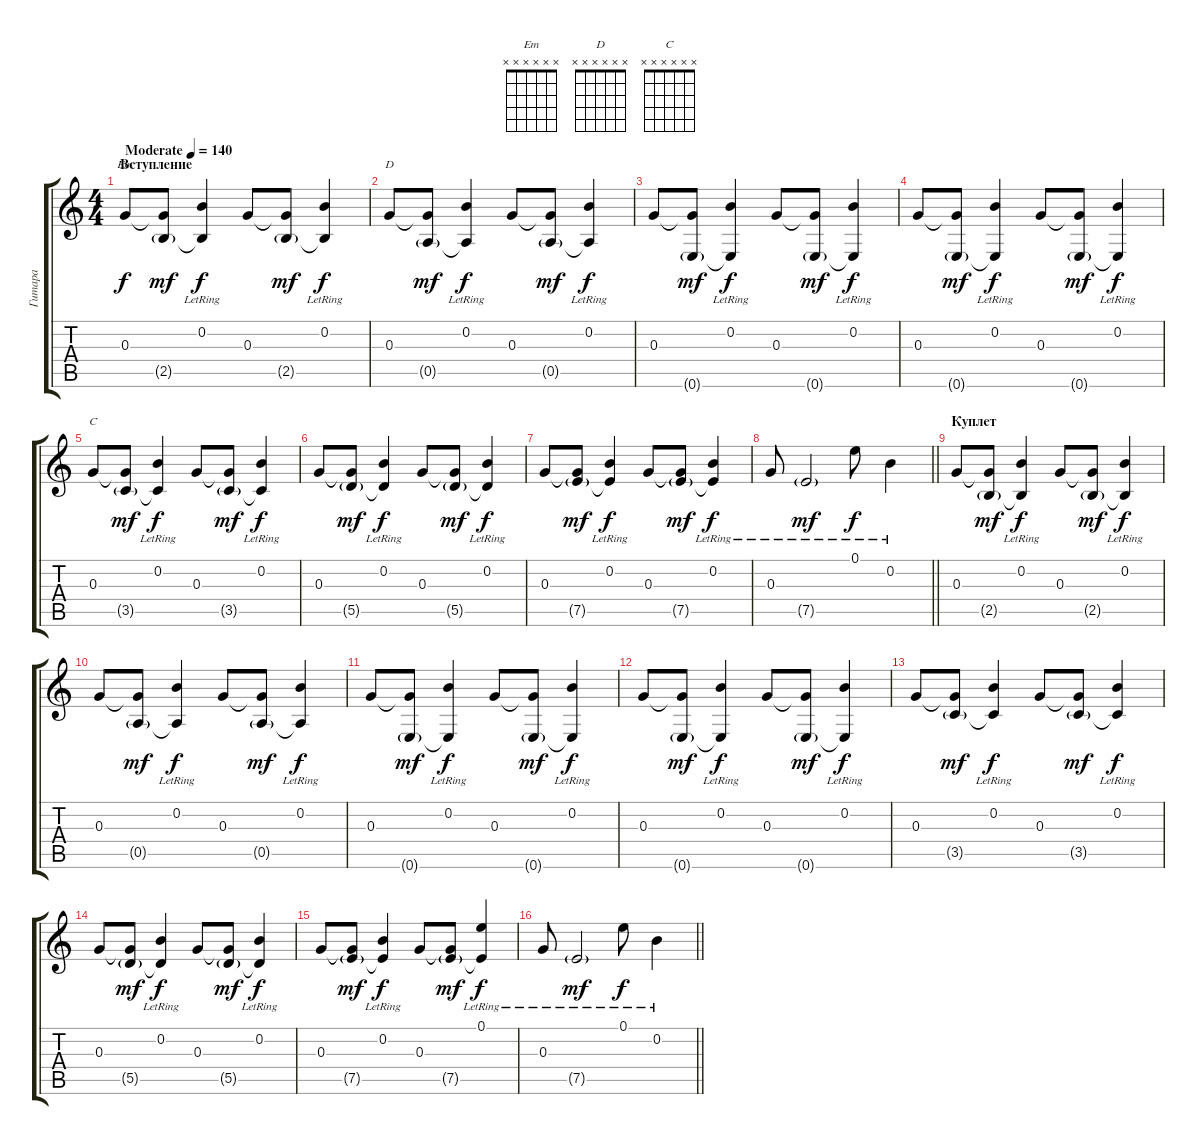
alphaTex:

\track ("Гитара" "Гитара") {instrument acousticguitarsteel}
\staff {score tabs}
\tuning (E4 B3 G3 D3 A2 E2) {hide}
\chord ("Em" x x x x x x)
\chord ("D" x x x x x x)
\chord ("C" x x x x x x)
\ts (4 4)
\section ("" "Вступление")
\tempo (140 "Moderate")
\clef g2
\ks c
0.3.8{ch "Em" dy f instrument acousticguitarsteel} (0.3{t} 2.5{g}).8{dy mf} (0.2{lr} 2.5{t}).4{dy f} 0.3.8 (0.3{t} 2.5{g}).8{dy mf} (0.2{lr} 2.5{t}).4{dy f} |
0.3.8{ch "D"} (0.3{t} 0.5{g}).8{dy mf} (0.2{lr} 0.5{t}).4{dy f} 0.3.8 (0.3{t} 0.5{g}).8{dy mf} (0.2{lr} 0.5{t}).4{dy f} |
0.3.8 (0.3{t} 0.6{g}).8{dy mf} (0.2{lr} 0.6{t}).4{dy f} 0.3.8 (0.3{t} 0.6{g}).8{dy mf} (0.2{lr} 0.6{t}).4{dy f} |
0.3.8 (0.3{t} 0.6{g}).8{dy mf} (0.2{lr} 0.6{t}).4{dy f} 0.3.8 (0.3{t} 0.6{g}).8{dy mf} (0.2{lr} 0.6{t}).4{dy f} |
0.3.8{ch "C"} (0.3{t} 3.5{g}).8{dy mf} (0.2{lr} 3.5{t}).4{dy f} 0.3.8 (0.3{t} 3.5{g}).8{dy mf} (0.2{lr} 3.5{t}).4{dy f} |
0.3.8 (0.3{t} 5.5{g}).8{dy mf} (0.2{lr} 5.5{t}).4{dy f} 0.3.8 (0.3{t} 5.5{g}).8{dy mf} (0.2{lr} 5.5{t}).4{dy f} |
0.3.8 (0.3{t} 7.5{g}).8{dy mf} (0.2{lr} 7.5{t}).4{dy f} 0.3.8 (0.3{t} 7.5{g}).8{dy mf} (0.2{lr} 7.5{t}).4{dy f} |
\barLineRight lightlight
0.3{lr}.8 7.5{g lr}.2{dy mf} 0.1{lr}.8{dy f} 0.2{lr}.4 |
\section ("" "Куплет")
0.3.8 (0.3{t} 2.5{g}).8{dy mf} (0.2{lr} 2.5{t}).4{dy f} 0.3.8 (0.3{t} 2.5{g}).8{dy mf} (0.2{lr} 2.5{t}).4{dy f} |
0.3.8 (0.3{t} 0.5{g}).8{dy mf} (0.2{lr} 0.5{t}).4{dy f} 0.3.8 (0.3{t} 0.5{g}).8{dy mf} (0.2{lr} 0.5{t}).4{dy f} |
0.3.8 (0.3{t} 0.6{g}).8{dy mf} (0.2{lr} 0.6{t}).4{dy f} 0.3.8 (0.3{t} 0.6{g}).8{dy mf} (0.2{lr} 0.6{t}).4{dy f} |
0.3.8 (0.3{t} 0.6{g}).8{dy mf} (0.2{lr} 0.6{t}).4{dy f} 0.3.8 (0.3{t} 0.6{g}).8{dy mf} (0.2{lr} 0.6{t}).4{dy f} |
0.3.8 (0.3{t} 3.5{g}).8{dy mf} (0.2{lr} 3.5{t}).4{dy f} 0.3.8 (0.3{t} 3.5{g}).8{dy mf} (0.2{lr} 3.5{t}).4{dy f} |
0.3.8 (0.3{t} 5.5{g}).8{dy mf} (0.2{lr} 5.5{t}).4{dy f} 0.3.8 (0.3{t} 5.5{g}).8{dy mf} (0.2{lr} 5.5{t}).4{dy f} |
0.3.8 (0.3{t} 7.5{g}).8{dy mf} (0.2{lr} 7.5{t}).4{dy f} 0.3.8 (0.3{t} 7.5{g}).8{dy mf} (0.1{lr} 7.5{t}).4{dy f} |
\barLineRight lightlight
0.3{lr}.8 7.5{g lr}.2{dy mf} 0.1{lr}.8{dy f} 0.2{lr}.4
